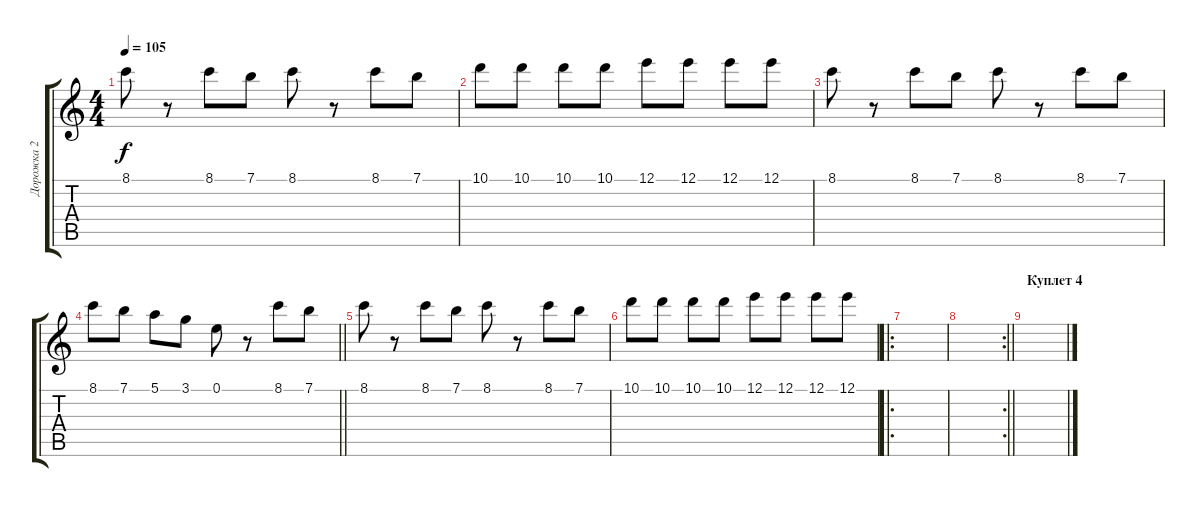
\track ("Дорожка 2" "Дорожка 2") {instrument electricguitarjazz}
\staff {score tabs}
\tuning (E4 B3 G3 D3 A2 E2) {hide}
\ts (4 4)
\tempo 105
\clef g2
\ks c
8.1.8{dy f} r.8 8.1.8 7.1.8 8.1.8 r.8 8.1.8 7.1.8 |
10.1.8 10.1.8 10.1.8 10.1.8 12.1.8 12.1.8 12.1.8 12.1.8 |
8.1.8 r.8 8.1.8 7.1.8 8.1.8 r.8 8.1.8 7.1.8 |
\barLineRight lightlight
8.1.8 7.1.8 5.1.8 3.1.8 0.1.8 r.8 8.1.8 7.1.8 |
\section ("" "")
8.1.8 r.8 8.1.8 7.1.8 8.1.8 r.8 8.1.8 7.1.8 |
10.1.8 10.1.8 10.1.8 10.1.8 12.1.8 12.1.8 12.1.8 12.1.8 |
\ro
|
\rc 2
\barLineRight lightlight
|
\section ("" "Куплет 4")
